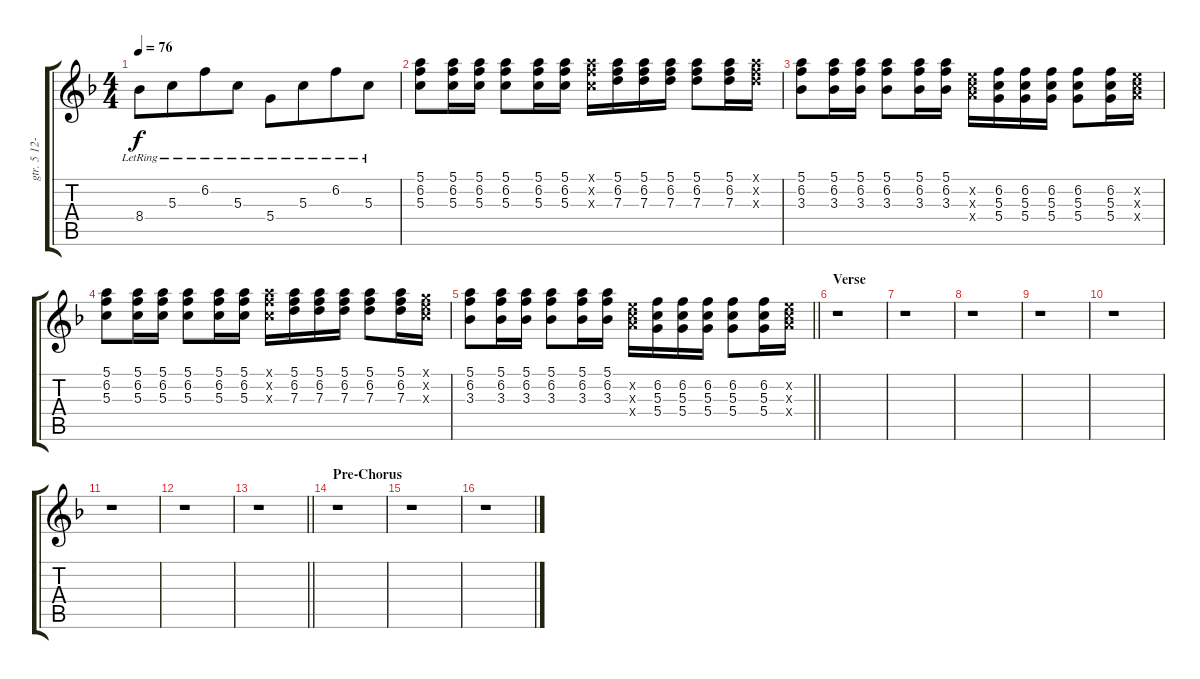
\track ("gtr. 5 12-String" "gtr. 5 12-") {instrument overdrivenguitar}
\staff {score tabs}
\tuning (E4 B3 G3 D3 A2 E2) {hide}
\ts (4 4)
\tempo 76
\clef g2
\ks f
8.4{lr}.8{dy f} 5.3{lr}.8{beam merge} 6.2{lr}.8 5.3{lr}.8 5.4{lr}.8 5.3{lr}.8{beam merge} 6.2{lr}.8 5.3{lr}.8 |
(5.1 6.2 5.3).8 (5.1 6.2 5.3).16 (5.1 6.2 5.3).16 (5.1 6.2 5.3).8 (5.1 6.2 5.3).16 (5.1 6.2 5.3).16 (5.1{x} 6.2{x} 5.3{x}).16 (5.1 6.2 7.3).16 (5.1 6.2 7.3).16 (5.1 6.2 7.3).16 (5.1 6.2 7.3).8 (5.1 6.2 7.3).16 (5.1{x} 6.2{x} 7.3{x}).16 |
(5.1 6.2 3.3).8 (5.1 6.2 3.3).16 (5.1 6.2 3.3).16 (5.1 6.2 3.3).8 (5.1 6.2 3.3).16 (5.1 6.2 3.3).16 (5.2{x} 5.3{x} 7.4{x}).16 (6.2 5.3 5.4).16 (6.2 5.3 5.4).16 (6.2 5.3 5.4).16 (6.2 5.3 5.4).8 (6.2 5.3 5.4).16 (5.2{x} 5.3{x} 7.4{x}).16 |
(5.1 6.2 5.3).8 (5.1 6.2 5.3).16 (5.1 6.2 5.3).16 (5.1 6.2 5.3).8 (5.1 6.2 5.3).16 (5.1 6.2 5.3).16 (5.1{x} 6.2{x} 5.3{x}).16 (5.1 6.2 7.3).16 (5.1 6.2 7.3).16 (5.1 6.2 7.3).16 (5.1 6.2 7.3).8 (5.1 6.2 7.3).16 (3.1{x} 5.2{x} 5.3{x}).16 |
\barLineRight lightlight
(5.1 6.2 3.3).8 (5.1 6.2 3.3).16 (5.1 6.2 3.3).16 (5.1 6.2 3.3).8 (5.1 6.2 3.3).16 (5.1 6.2 3.3).16 (5.2{x} 5.3{x} 7.4{x}).16 (6.2 5.3 5.4).16 (6.2 5.3 5.4).16 (6.2 5.3 5.4).16 (6.2 5.3 5.4).8 (6.2 5.3 5.4).16 (5.2{x} 5.3{x} 7.4{x}).16 |
\section ("" "Verse")
r.1 |
r.1 |
r.1 |
r.1 |
r.1 |
r.1 |
r.1 |
\barLineRight lightlight
r.1 |
\section ("" "Pre-Chorus")
r.1 |
r.1 |
r.1
